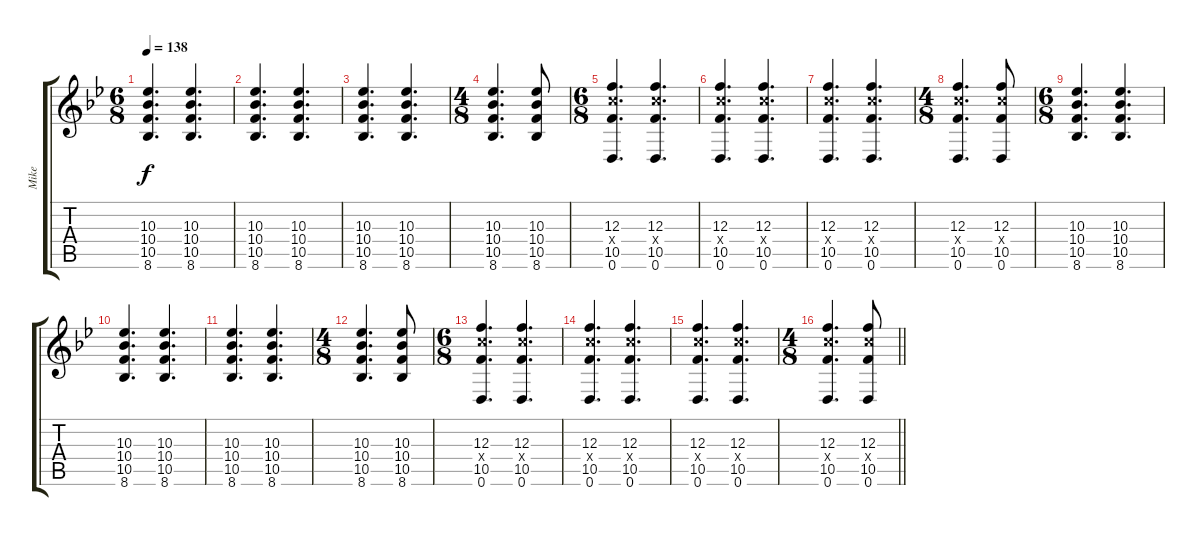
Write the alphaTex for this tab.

\track ("Mike" "Mike") {instrument distortionguitar}
\staff {score tabs}
\tuning (D4 A3 F3 C3 G2 D2) {hide}
\ts (6 8)
\tempo 138
\clef g2
\ks bb
(10.3 10.4 10.5 8.6).4{d dy f} (10.3 10.4 10.5 8.6).4{d} |
(10.3 10.4 10.5 8.6).4{d} (10.3 10.4 10.5 8.6).4{d} |
(10.3 10.4 10.5 8.6).4{d} (10.3 10.4 10.5 8.6).4{d} |
\ts (4 8)
(10.3 10.4 10.5 8.6).4{d} (10.3 10.4 10.5 8.6).8 |
\ts (6 8)
(12.3 12.4{x} 10.5 0.6).4{d} (12.3 12.4{x} 10.5 0.6).4{d} |
(12.3 12.4{x} 10.5 0.6).4{d} (12.3 12.4{x} 10.5 0.6).4{d} |
(12.3 12.4{x} 10.5 0.6).4{d} (12.3 12.4{x} 10.5 0.6).4{d} |
\ts (4 8)
(12.3 12.4{x} 10.5 0.6).4{d} (12.3 12.4{x} 10.5 0.6).8 |
\ts (6 8)
(10.3 10.4 10.5 8.6).4{d} (10.3 10.4 10.5 8.6).4{d} |
(10.3 10.4 10.5 8.6).4{d} (10.3 10.4 10.5 8.6).4{d} |
(10.3 10.4 10.5 8.6).4{d} (10.3 10.4 10.5 8.6).4{d} |
\ts (4 8)
(10.3 10.4 10.5 8.6).4{d} (10.3 10.4 10.5 8.6).8 |
\ts (6 8)
(12.3 12.4{x} 10.5 0.6).4{d} (12.3 12.4{x} 10.5 0.6).4{d} |
(12.3 12.4{x} 10.5 0.6).4{d} (12.3 12.4{x} 10.5 0.6).4{d} |
(12.3 12.4{x} 10.5 0.6).4{d} (12.3 12.4{x} 10.5 0.6).4{d} |
\ts (4 8)
\barLineRight lightlight
(12.3 12.4{x} 10.5 0.6).4{d} (12.3 12.4{x} 10.5 0.6).8
